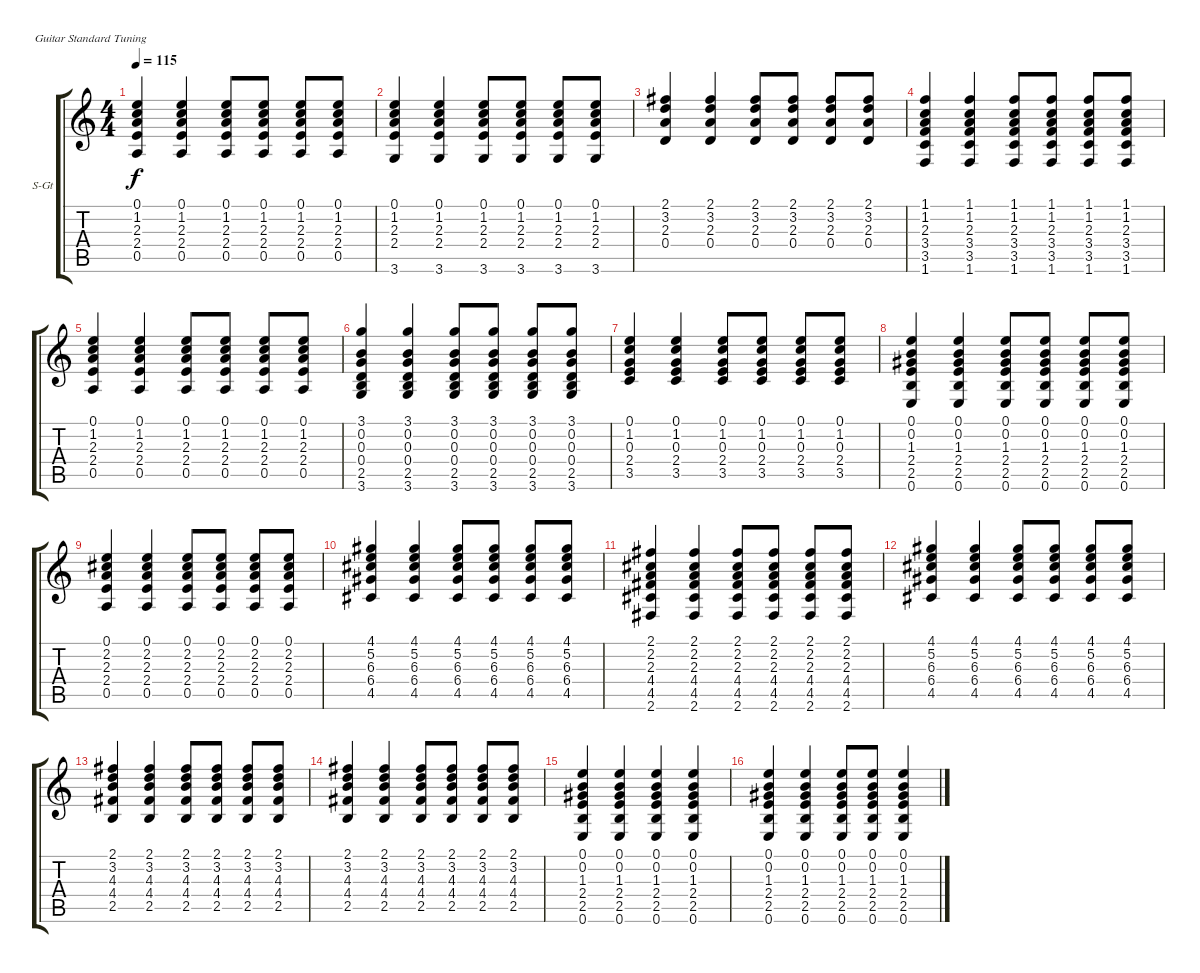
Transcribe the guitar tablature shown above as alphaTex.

\bracketExtendMode groupsimilarinstruments
\firstSystemTrackNameOrientation horizontal
\otherSystemsTrackNameOrientation horizontal
\track ("Guitar 2" "S-Gt") {instrument acousticguitarsteel}
\staff {score tabs}
\tuning (E4 B3 G3 D3 A2 E2)
\ts (4 4)
\tempo 115
\clef g2
\ks c
(0.1 1.2 2.3 2.4 0.5).4{dy f} (0.1 1.2 2.3 2.4 0.5).4 (0.1 1.2 2.3 2.4 0.5).8 (0.1 1.2 2.3 2.4 0.5).8 (0.1 1.2 2.3 2.4 0.5).8 (0.1 1.2 2.3 2.4 0.5).8 |
(0.1 1.2 2.3 2.4 3.6).4 (0.1 1.2 2.3 2.4 3.6).4 (0.1 1.2 2.3 2.4 3.6).8 (0.1 1.2 2.3 2.4 3.6).8 (0.1 1.2 2.3 2.4 3.6).8 (0.1 1.2 2.3 2.4 3.6).8 |
(2.1 3.2 2.3 0.4).4 (2.1 3.2 2.3 0.4).4 (2.1 3.2 2.3 0.4).8 (2.1 3.2 2.3 0.4).8 (2.1 3.2 2.3 0.4).8 (2.1 3.2 2.3 0.4).8 |
(1.1 1.2 2.3 3.4 3.5 1.6).4 (1.1 1.2 2.3 3.4 3.5 1.6).4 (1.1 1.2 2.3 3.4 3.5 1.6).8 (1.1 1.2 2.3 3.4 3.5 1.6).8 (1.1 1.2 2.3 3.4 3.5 1.6).8 (1.1 1.2 2.3 3.4 3.5 1.6).8 |
(0.1 1.2 2.3 2.4 0.5).4 (0.1 1.2 2.3 2.4 0.5).4 (0.1 1.2 2.3 2.4 0.5).8 (0.1 1.2 2.3 2.4 0.5).8 (0.1 1.2 2.3 2.4 0.5).8 (0.1 1.2 2.3 2.4 0.5).8 |
(3.1 0.2 0.3 0.4 2.5 3.6).4 (3.1 0.2 0.3 0.4 2.5 3.6).4 (3.1 0.2 0.3 0.4 2.5 3.6).8 (3.1 0.2 0.3 0.4 2.5 3.6).8 (3.1 0.2 0.3 0.4 2.5 3.6).8 (3.1 0.2 0.3 0.4 2.5 3.6).8 |
(0.1 1.2 0.3 2.4 3.5).4 (0.1 1.2 0.3 2.4 3.5).4 (0.1 1.2 0.3 2.4 3.5).8 (0.1 1.2 0.3 2.4 3.5).8 (0.1 1.2 0.3 2.4 3.5).8 (0.1 1.2 0.3 2.4 3.5).8 |
(0.1 0.2 1.3 2.4 2.5 0.6).4 (0.1 0.2 1.3 2.4 2.5 0.6).4 (0.1 0.2 1.3 2.4 2.5 0.6).8 (0.1 0.2 1.3 2.4 2.5 0.6).8 (0.1 0.2 1.3 2.4 2.5 0.6).8 (0.1 0.2 1.3 2.4 2.5 0.6).8 |
(0.1 2.2 2.3 2.4 0.5).4 (0.1 2.2 2.3 2.4 0.5).4 (0.1 2.2 2.3 2.4 0.5).8 (0.1 2.2 2.3 2.4 0.5).8 (0.1 2.2 2.3 2.4 0.5).8 (0.1 2.2 2.3 2.4 0.5).8 |
(4.1 5.2 6.3 6.4 4.5).4 (4.1 5.2 6.3 6.4 4.5).4 (4.1 5.2 6.3 6.4 4.5).8 (4.1 5.2 6.3 6.4 4.5).8 (4.1 5.2 6.3 6.4 4.5).8 (4.1 5.2 6.3 6.4 4.5).8 |
(2.1 2.2 2.3 4.4 4.5 2.6).4 (2.1 2.2 2.3 4.4 4.5 2.6).4 (2.1 2.2 2.3 4.4 4.5 2.6).8 (2.1 2.2 2.3 4.4 4.5 2.6).8 (2.1 2.2 2.3 4.4 4.5 2.6).8 (2.1 2.2 2.3 4.4 4.5 2.6).8 |
(4.1 5.2 6.3 6.4 4.5).4 (4.1 5.2 6.3 6.4 4.5).4 (4.1 5.2 6.3 6.4 4.5).8 (4.1 5.2 6.3 6.4 4.5).8 (4.1 5.2 6.3 6.4 4.5).8 (4.1 5.2 6.3 6.4 4.5).8 |
(2.1 3.2 4.3 4.4 2.5).4 (2.1 3.2 4.3 4.4 2.5).4 (2.1 3.2 4.3 4.4 2.5).8 (2.1 3.2 4.3 4.4 2.5).8 (2.1 3.2 4.3 4.4 2.5).8 (2.1 3.2 4.3 4.4 2.5).8 |
(2.1 3.2 4.3 4.4 2.5).4 (2.1 3.2 4.3 4.4 2.5).4 (2.1 3.2 4.3 4.4 2.5).8 (2.1 3.2 4.3 4.4 2.5).8 (2.1 3.2 4.3 4.4 2.5).8 (2.1 3.2 4.3 4.4 2.5).8 |
(0.1 0.2 1.3 2.4 2.5 0.6).4 (0.1 0.2 1.3 2.4 2.5 0.6).4 (0.1 0.2 1.3 2.4 2.5 0.6).4 (0.1 0.2 1.3 2.4 2.5 0.6).4 |
(0.1 0.2 1.3 2.4 2.5 0.6).4 (0.1 0.2 1.3 2.4 2.5 0.6).4 (0.1 0.2 1.3 2.4 2.5 0.6).8 (0.1 0.2 1.3 2.4 2.5 0.6).8 (0.1 0.2 1.3 2.4 2.5 0.6).4
